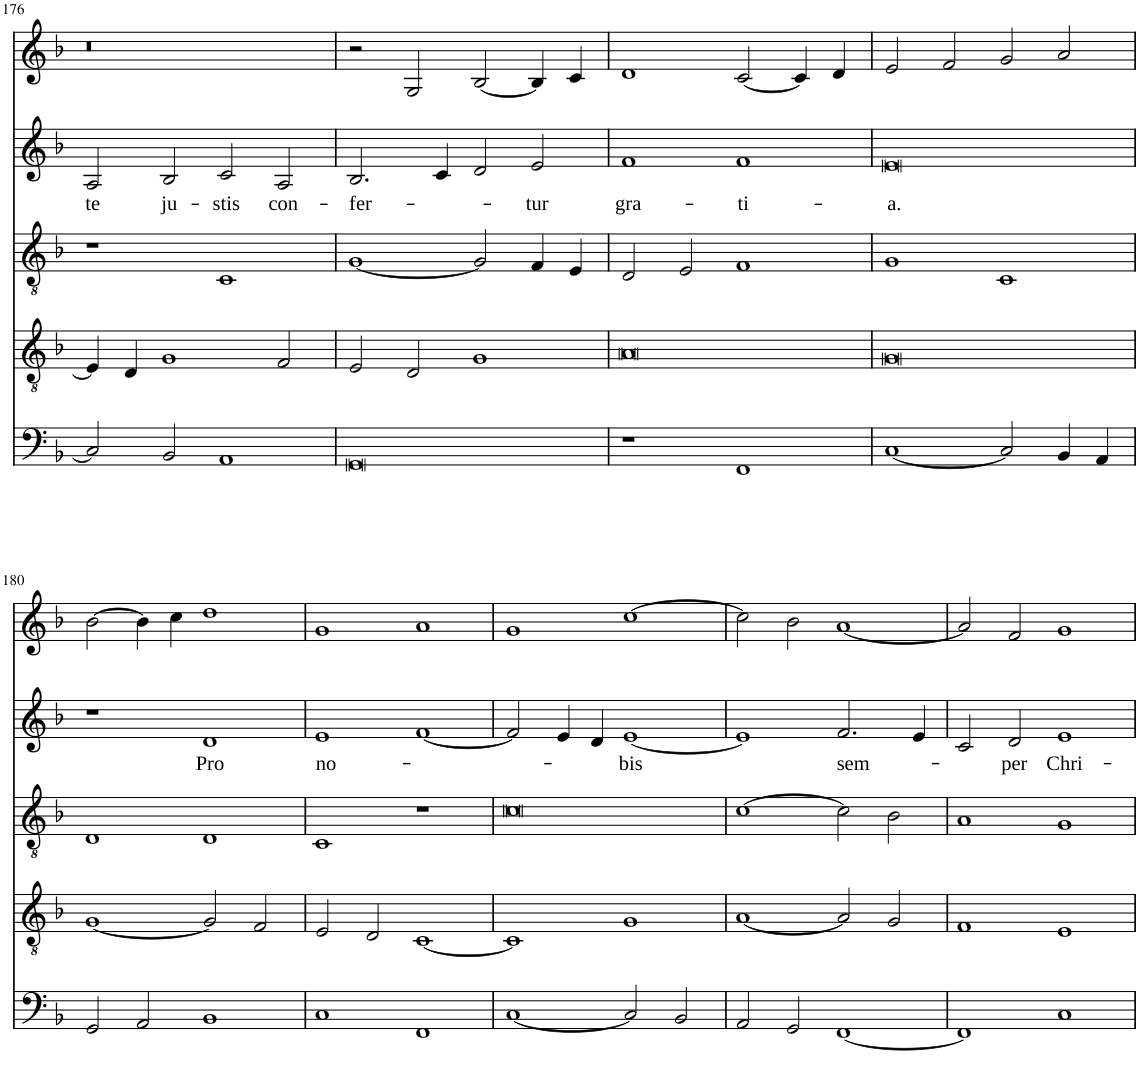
**kern	**kern	**kern	**kern	**text	**kern
*part5	*part4	*part3	*part2	*part2	*part1
*staff5	*staff4	*staff3	*staff2	*staff2	*staff1
*I"Bass	*I"Tenor 2	*I"Tenor 1	*I"Alto	*	*I"Soprano
*I'B	*I'T	*I'T	*	*	*I'S
!!LO:PB:g=z
*clefF4	*clefGv2	*clefGv2	*clefG2	*	*clefG2
*k[b-]	*k[b-]	*k[b-]	*k[b-]	*	*k[b-]
*M2/1	*M2/1	*M2/1	*M2/1	*	*M2/1
=176	=176	=176	=176	=176	=176
!	!	!	!	!LO:LY:b	!
2C/]	4E/]	1r	2A/	te	0r
.	4D/	.	.	.	.
!	!	!	!	!LO:LY:b	!
2BB-/	1G	.	2B-/	ju-	.
!	!	!	!	!LO:LY:b	!
1AA	.	1C	2c/	-stis	.
!	!	!	!	!LO:LY:b	!
.	2F/	.	2A/	con-	.
=177	=177	=177	=177	=177	=177
!	!	!	!	!LO:LY:b	!
0GG	2E/	[1G	2.B-/	-fer-	2r
.	2D/	.	.	.	2G/
.	.	.	4c/	.	.
.	1G	2G/]	2d/	.	[2B-/
!	!	!	!	!LO:LY:b	!
.	.	4F/	2e/	-tur	4B-/]
.	.	4E/	.	.	4c/
=178	=178	=178	=178	=178	=178
!	!	!	!	!LO:LY:b	!
1r	0A	2D/	1f	gra-	1d
.	.	2E/	.	.	.
!	!	!	!	!LO:LY:b	!
1FF	.	1F	1f	-ti-	[2c/
.	.	.	.	.	4c/]
.	.	.	.	.	4d/
=179	=179	=179	=179	=179	=179
!	!	!	!	!LO:LY:b	!
[1C	0G	1G	0e	-a.	2e/
.	.	.	.	.	2f/
2C/]	.	1C	.	.	2g/
4BB-/	.	.	.	.	2a/
4AA/	.	.	.	.	.
!!LO:LB:g=z
=180	=180	=180	=180	=180	=180
2GG/	[1G	1D	1r	.	[2b-\
2AA/	.	.	.	.	4b-\]
.	.	.	.	.	4cc\
!	!	!	!	!LO:LY:b	!
1BB-	2G/]	1D	1d	Pro	1dd
.	2F/	.	.	.	.
=181	=181	=181	=181	=181	=181
!	!	!	!	!LO:LY:b	!
1C	2E/	1C	1e	no-	1g
.	2D/	.	.	.	.
1FF	[1C	1r	[1f	.	1a
=182	=182	=182	=182	=182	=182
[1C	1C]	0c	2f/]	.	1g
.	.	.	4e/	.	.
.	.	.	4d/	.	.
!	!	!	!	!LO:LY:b	!
2C/]	1G	.	[1e	-bis	[1cc
2BB-/	.	.	.	.	.
=183	=183	=183	=183	=183	=183
2AA/	[1A	[1c	1e]	.	2cc\]
2GG/	.	.	.	.	2b-\
!	!	!	!	!LO:LY:b	!
[1FF	2A/]	2c\]	2.f/	sem-	[1a
.	2G/	2B-\	.	.	.
.	.	.	4e/	.	.
=184	=184	=184	=184	=184	=184
1FF]	1F	1A	2c/	.	2a/]
!	!	!	!	!LO:LY:b	!
.	.	.	2d/	-per	2f/
!	!	!	!	!LO:LY:b	!
1C	1E	1G	1e	Chri-	1g
=	=	=	=	=	=
*-	*-	*-	*-	*-	*-
